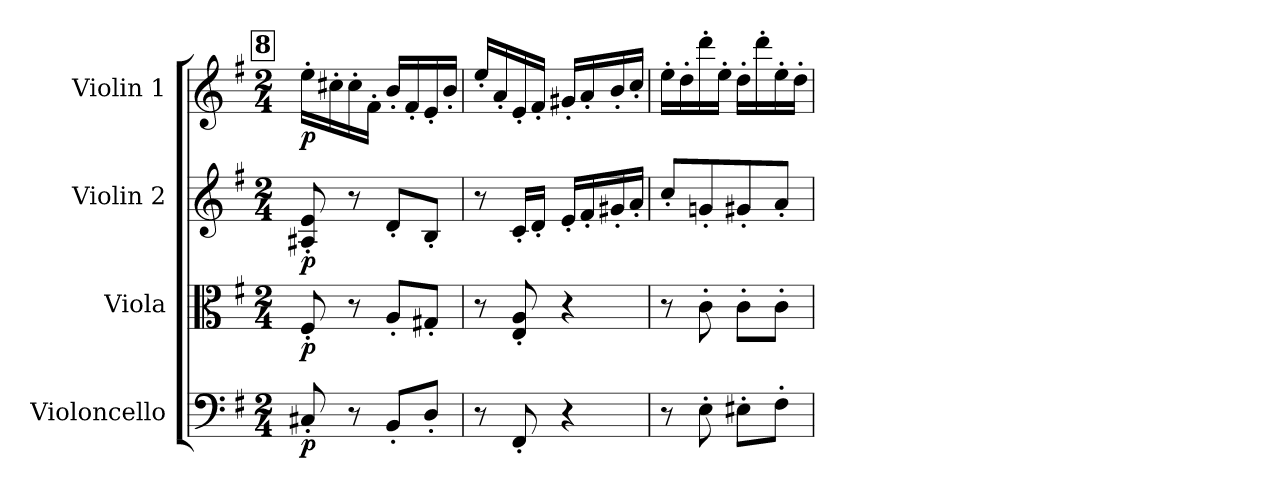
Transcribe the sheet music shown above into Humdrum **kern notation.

**kern	**dynam	**kern	**dynam	**kern	**dynam	**kern	**dynam
*part4	*part4	*part3	*part3	*part2	*part2	*part1	*part1
*staff4	*staff4	*staff3	*staff3	*staff2	*staff2	*staff1	*staff1
*I"Violoncello	*	*I"Viola	*	*I"Violin 2	*	*I"Violin 1	*
*I'Vc	*	*I'Vla	*	*I'Vln	*	*I'Vln	*
!!LO:PB:g=z
*clefF4	*	*clefC3	*	*clefG2	*	*clefG2	*
*k[f#]	*	*k[f#]	*	*k[f#]	*	*k[f#]	*
*M2/4	*	*M2/4	*	*M2/4	*	*M2/4	*
!!LO:REH:place=s1:a:B:cj:fs=14:t=8
=92	=92	=92	=92	=92	=92	=92	=92
!	!LO:DY:b	!	!LO:DY:b	!	!LO:DY:b	!	!LO:DY:b
8C#X'/	p	8F#'/	p	8A#X/' 8e/'	p	16ee'\LL	p
.	.	.	.	.	.	16cc#X'\	.
8r	.	8r	.	8r	.	16cc#'\	.
.	.	.	.	.	.	16f#'\JJ	.
8BB'/L	.	8A'/L	.	8d'/L	.	16b'/LL	.
.	.	.	.	.	.	16f#'/	.
8D'/J	.	8G#X'/J	.	8B'/J	.	16e'/	.
.	.	.	.	.	.	16b'/JJ	.
=93	=93	=93	=93	=93	=93	=93	=93
8r	.	8r	.	8r	.	16ee'/LL	.
.	.	.	.	.	.	16a'/	.
8FF#'/	.	8E/' 8A/'	.	16c'/LL	.	16e'/	.
.	.	.	.	16d'/JJ	.	16f#'/JJ	.
4r	.	4r	.	16e'/LL	.	16g#X'/LL	.
.	.	.	.	16f#'/	.	16a'/	.
.	.	.	.	16g#X'/	.	16b'/	.
.	.	.	.	16a'/JJ	.	16cc'/JJ	.
=94	=94	=94	=94	=94	=94	=94	=94
8r	.	8r	.	8cc'/L	.	16ee'\LL	.
.	.	.	.	.	.	16dd'\	.
8E'\	.	8c'\	.	8gn'/	.	16ddd'\	.
.	.	.	.	.	.	16ee'\JJ	.
8E#X'\L	.	8c'\L	.	8g#X'/	.	16dd'\LL	.
.	.	.	.	.	.	16ddd'\	.
8F#'\J	.	8c'\J	.	8a'/J	.	16ee'\	.
.	.	.	.	.	.	16dd'\JJ	.
=	=	=	=	=	=	=	=
*-	*-	*-	*-	*-	*-	*-	*-
